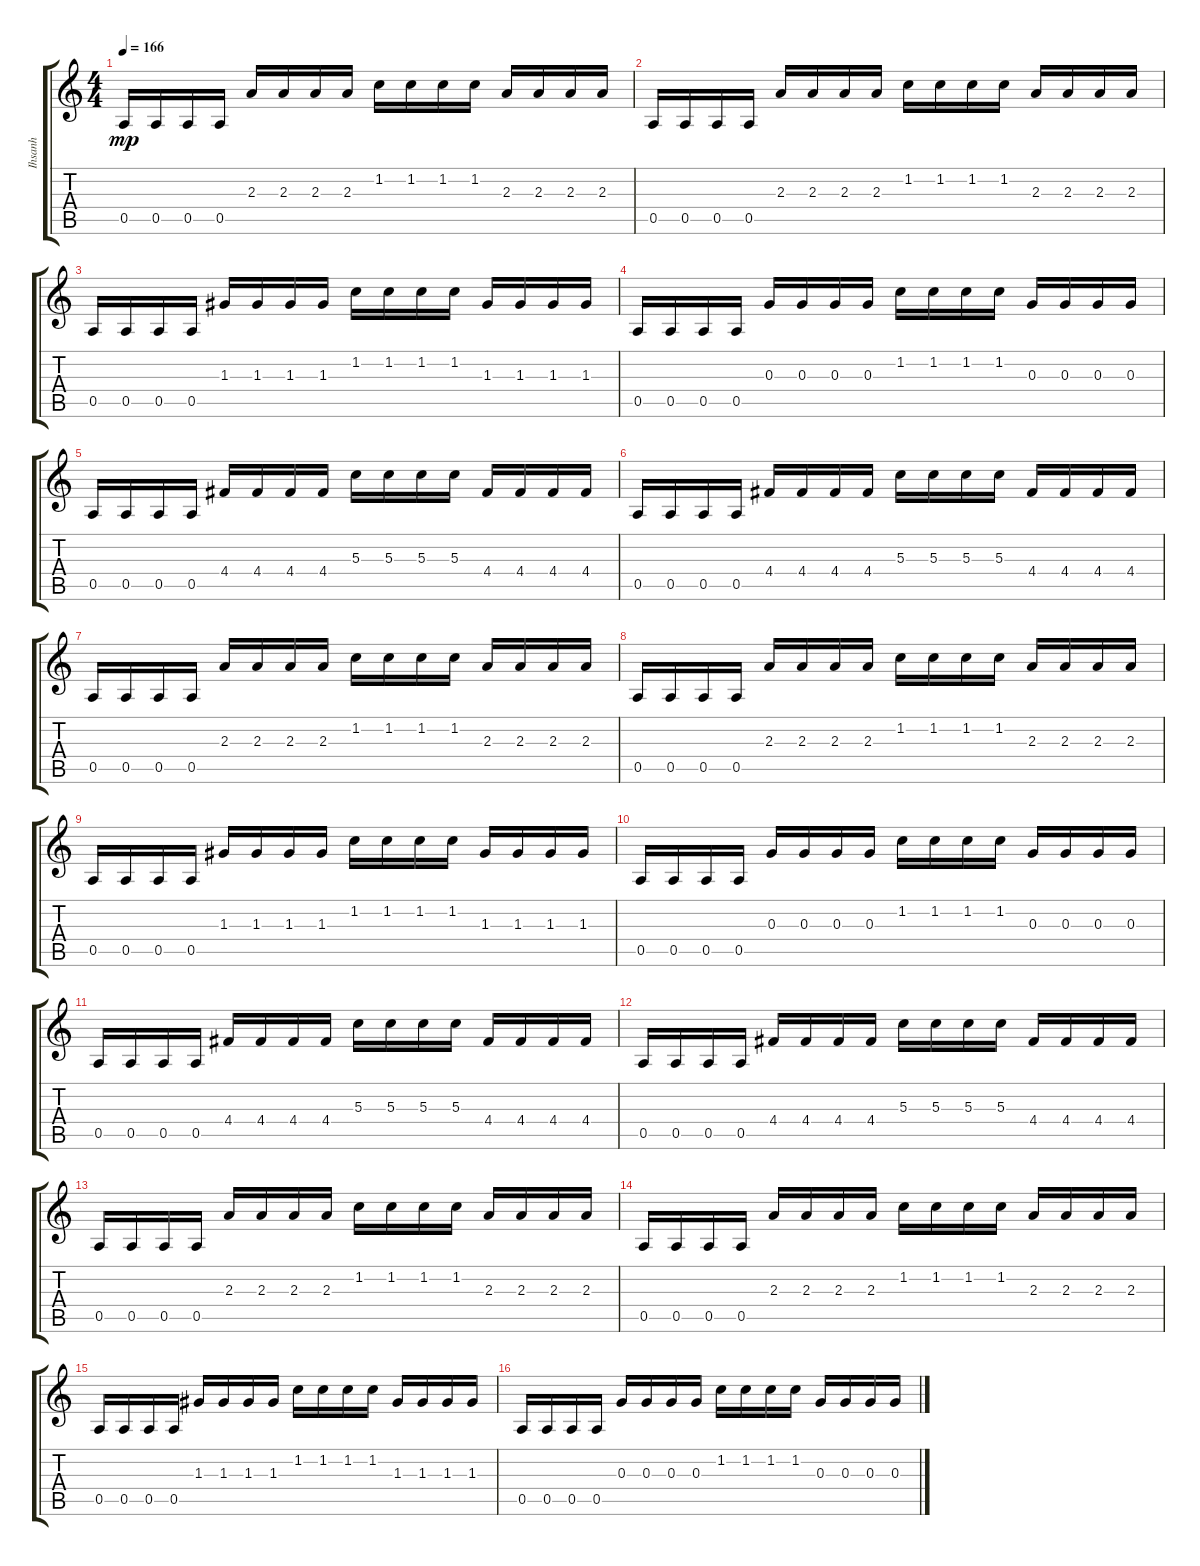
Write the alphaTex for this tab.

\track ("Ihsanh" "Ihsanh") {instrument distortionguitar}
\staff {score tabs}
\tuning (E4 B3 G3 D3 A2 E2) {hide}
\ts (4 4)
\tempo 166
\clef g2
\ks c
0.5.16{dy mp} 0.5.16 0.5.16 0.5.16 2.3.16 2.3.16 2.3.16 2.3.16 1.2.16 1.2.16 1.2.16 1.2.16 2.3.16 2.3.16 2.3.16 2.3.16 |
0.5.16 0.5.16 0.5.16 0.5.16 2.3.16 2.3.16 2.3.16 2.3.16 1.2.16 1.2.16 1.2.16 1.2.16 2.3.16 2.3.16 2.3.16 2.3.16 |
0.5.16 0.5.16 0.5.16 0.5.16 1.3.16 1.3.16 1.3.16 1.3.16 1.2.16 1.2.16 1.2.16 1.2.16 1.3.16 1.3.16 1.3.16 1.3.16 |
0.5.16 0.5.16 0.5.16 0.5.16 0.3.16 0.3.16 0.3.16 0.3.16 1.2.16 1.2.16 1.2.16 1.2.16 0.3.16 0.3.16 0.3.16 0.3.16 |
0.5.16 0.5.16 0.5.16 0.5.16 4.4.16 4.4.16 4.4.16 4.4.16 5.3.16 5.3.16 5.3.16 5.3.16 4.4.16 4.4.16 4.4.16 4.4.16 |
0.5.16 0.5.16 0.5.16 0.5.16 4.4.16 4.4.16 4.4.16 4.4.16 5.3.16 5.3.16 5.3.16 5.3.16 4.4.16 4.4.16 4.4.16 4.4.16 |
0.5.16 0.5.16 0.5.16 0.5.16 2.3.16 2.3.16 2.3.16 2.3.16 1.2.16 1.2.16 1.2.16 1.2.16 2.3.16 2.3.16 2.3.16 2.3.16 |
0.5.16 0.5.16 0.5.16 0.5.16 2.3.16 2.3.16 2.3.16 2.3.16 1.2.16 1.2.16 1.2.16 1.2.16 2.3.16 2.3.16 2.3.16 2.3.16 |
0.5.16 0.5.16 0.5.16 0.5.16 1.3.16 1.3.16 1.3.16 1.3.16 1.2.16 1.2.16 1.2.16 1.2.16 1.3.16 1.3.16 1.3.16 1.3.16 |
0.5.16 0.5.16 0.5.16 0.5.16 0.3.16 0.3.16 0.3.16 0.3.16 1.2.16 1.2.16 1.2.16 1.2.16 0.3.16 0.3.16 0.3.16 0.3.16 |
0.5.16 0.5.16 0.5.16 0.5.16 4.4.16 4.4.16 4.4.16 4.4.16 5.3.16 5.3.16 5.3.16 5.3.16 4.4.16 4.4.16 4.4.16 4.4.16 |
0.5.16 0.5.16 0.5.16 0.5.16 4.4.16 4.4.16 4.4.16 4.4.16 5.3.16 5.3.16 5.3.16 5.3.16 4.4.16 4.4.16 4.4.16 4.4.16 |
0.5.16 0.5.16 0.5.16 0.5.16 2.3.16 2.3.16 2.3.16 2.3.16 1.2.16 1.2.16 1.2.16 1.2.16 2.3.16 2.3.16 2.3.16 2.3.16 |
0.5.16 0.5.16 0.5.16 0.5.16 2.3.16 2.3.16 2.3.16 2.3.16 1.2.16 1.2.16 1.2.16 1.2.16 2.3.16 2.3.16 2.3.16 2.3.16 |
0.5.16 0.5.16 0.5.16 0.5.16 1.3.16 1.3.16 1.3.16 1.3.16 1.2.16 1.2.16 1.2.16 1.2.16 1.3.16 1.3.16 1.3.16 1.3.16 |
0.5.16 0.5.16 0.5.16 0.5.16 0.3.16 0.3.16 0.3.16 0.3.16 1.2.16 1.2.16 1.2.16 1.2.16 0.3.16 0.3.16 0.3.16 0.3.16
